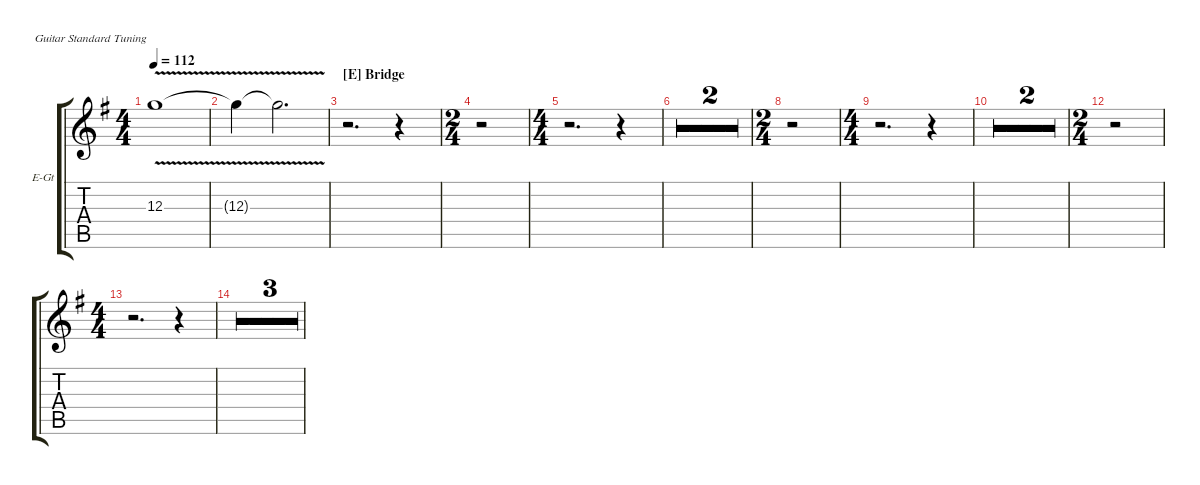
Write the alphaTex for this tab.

\hideDynamics
\bracketExtendMode groupsimilarinstruments
\firstSystemTrackNameOrientation horizontal
\otherSystemsTrackNameOrientation horizontal
\track ("E.Guitar L.S" "E-Gt") {multiBarRest instrument electricguitarjazz}
\staff {score tabs}
\tuning (E4 B3 G3 D3 A2 E2)
\ts (4 4)
\tempo 112
\clef g2
\ks g
12.3{v}.1{dy f} |
12.3{v t}.4 12.3{v t}.2{d} |
\section ("E" "Bridge")
r.2{d} r.4 |
\ts (2 4)
r.2 |
\ts (4 4)
r.2{d} r.4 |
r.2{d} r.4 |
r.2{d} r.4 |
\ts (2 4)
r.2 |
\ts (4 4)
r.2{d} r.4 |
r.2{d} r.4 |
r.2{d} r.4 |
\ts (2 4)
r.2 |
\ts (4 4)
r.2{d} r.4 |
r.2{d} r.4 |
r.2{d} r.4 |
r.2{d} r.4
